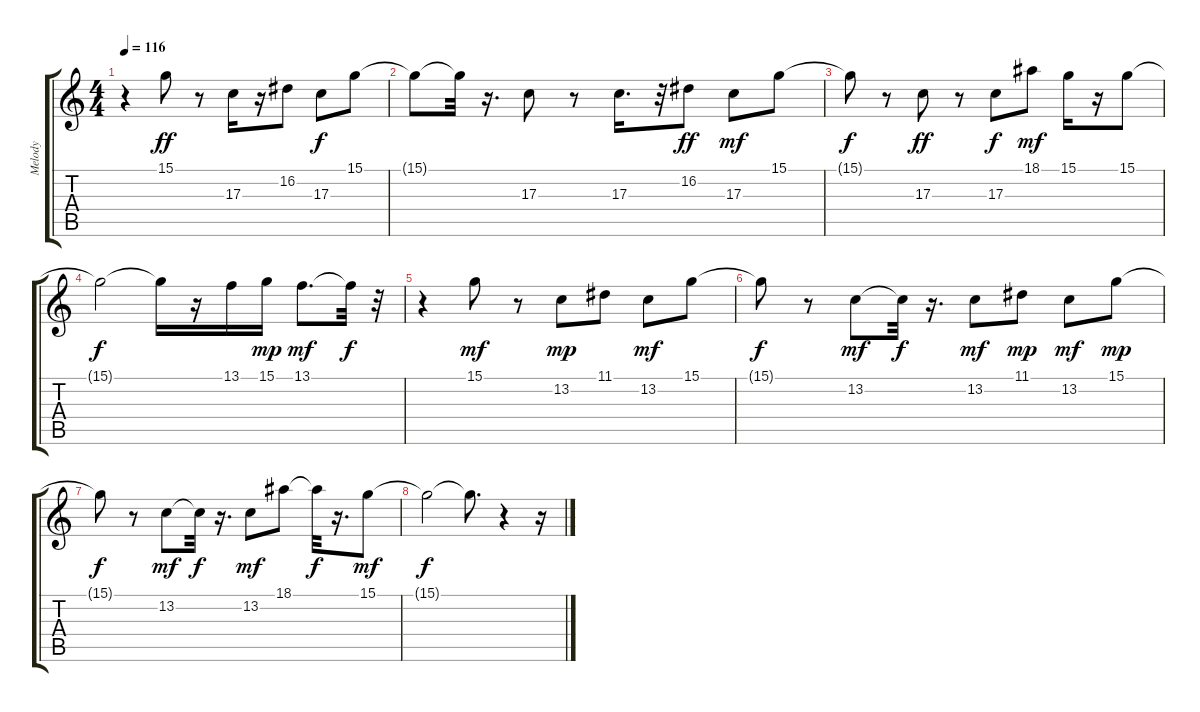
\track ("Melody" "Melody") {instrument lead6voice}
\staff {score tabs}
\tuning (E4 B3 G3 D3 A2 E2) {hide}
\ts (4 4)
\tempo 116
\clef g2
\ks c
r.4{dy f} 15.1.8{dy ff} r.8 17.3.16 r.16 16.2.8 17.3.8{dy f} 15.1.8 |
15.1{t}.8 15.1{t}.32 r.16{d} 17.3.8 r.8 17.3.16{d} r.32 16.2.8{dy ff} 17.3.8{dy mf} 15.1.8 |
15.1{t}.8{dy f} r.8 17.3.8{dy ff} r.8 17.3.8{dy f} 18.1.8{dy mf} 15.1.16 r.16 15.1.8 |
15.1{t}.2{dy f} 15.1{t}.16 r.16 13.1.16 15.1.16{dy mp} 13.1.8{d dy mf} 13.1{t}.32{dy f} r.32 |
r.4 15.1.8{dy mf} r.8 13.2.8{dy mp} 11.1.8 13.2.8{dy mf} 15.1.8 |
15.1{t}.8{dy f} r.8 13.2.8{dy mf} 13.2{t}.32{dy f} r.16{d} 13.2.8{dy mf} 11.1.8{dy mp} 13.2.8{dy mf} 15.1.8{dy mp} |
15.1{t}.8{dy f} r.8 13.2.8{dy mf} 13.2{t}.32{dy f} r.16{d} 13.2.8{dy mf} 18.1.8 18.1{t}.32{dy f} r.16{d} 15.1.8{dy mf} |
15.1{t}.2{dy f} 15.1{t}.8{d} r.4 r.16
